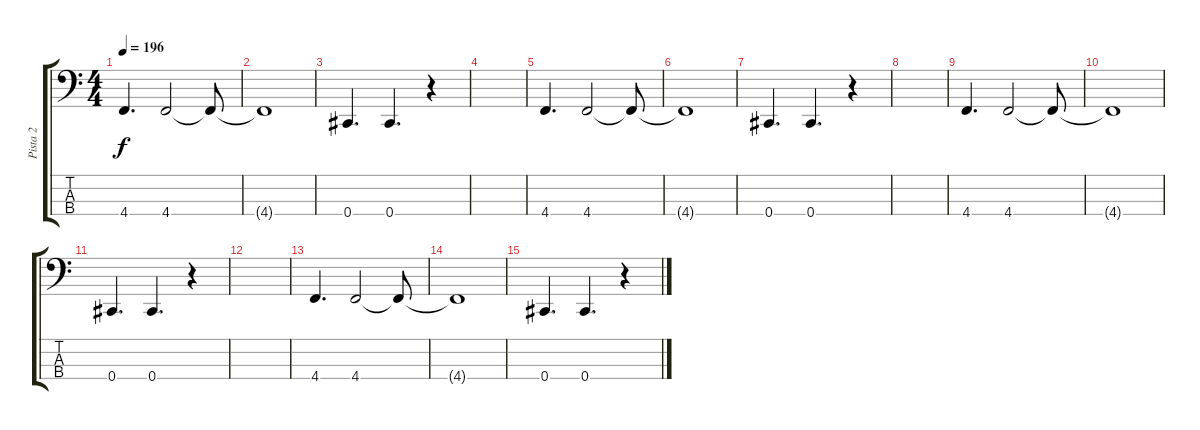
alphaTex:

\track ("Pista 2" "Pista 2") {instrument electricbassfinger}
\staff {score tabs}
\tuning (Gb2 Db2 Ab1 Db1) {hide}
\ts (4 4)
\tempo 196
\clef f4
\ks c
4.4.4{d dy f} 4.4.2 4.4{t}.8 |
4.4{t}.1 |
0.4.4{d} 0.4.4{d} r.4 |
|
4.4.4{d} 4.4.2 4.4{t}.8 |
4.4{t}.1 |
0.4.4{d} 0.4.4{d} r.4 |
|
4.4.4{d} 4.4.2 4.4{t}.8 |
4.4{t}.1 |
0.4.4{d} 0.4.4{d} r.4 |
|
4.4.4{d} 4.4.2 4.4{t}.8 |
4.4{t}.1 |
0.4.4{d} 0.4.4{d} r.4
